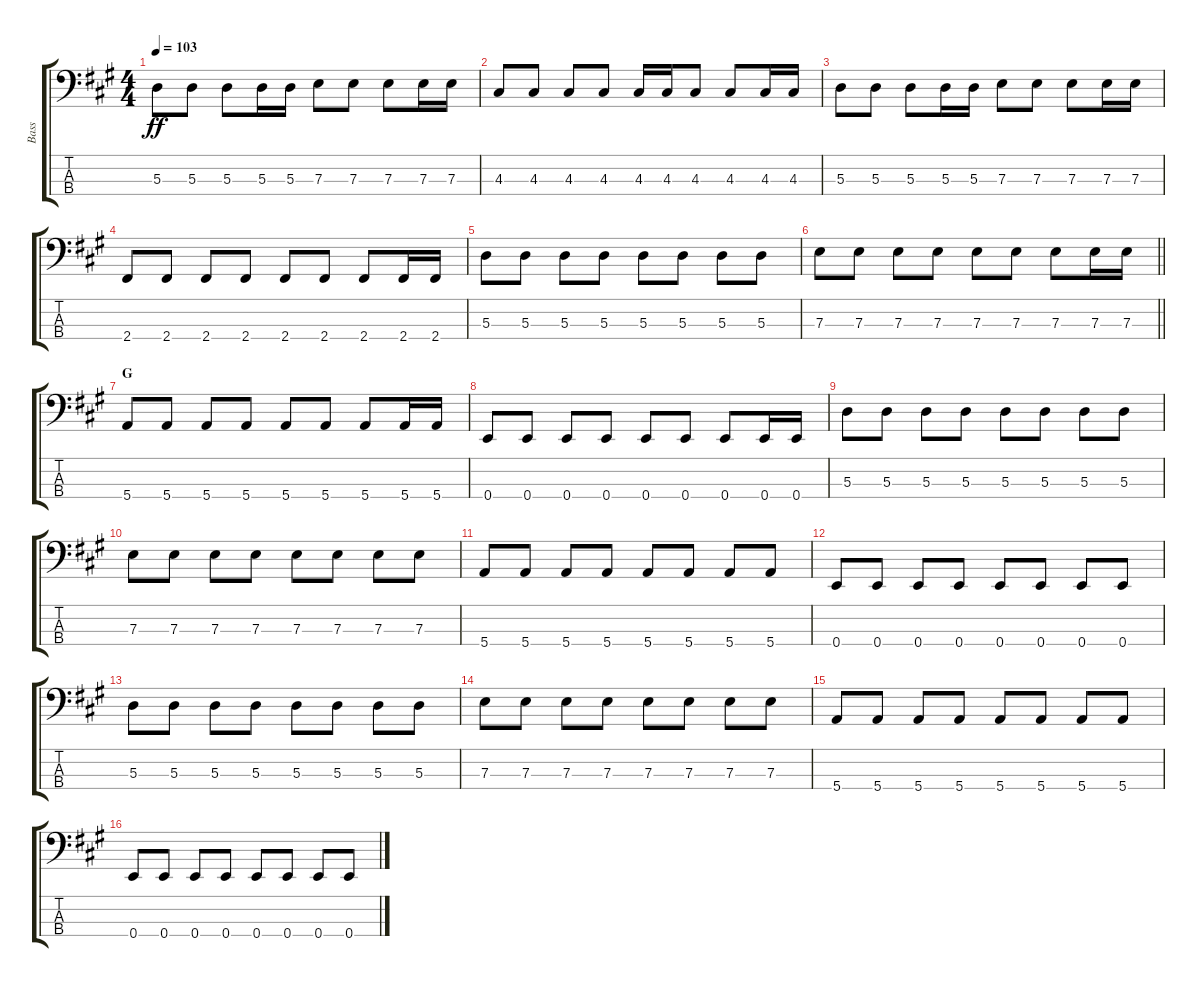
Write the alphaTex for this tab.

\track ("Bass" "Bass") {instrument electricbasspick}
\staff {score tabs}
\tuning (G2 D2 A1 E1) {hide}
\ts (4 4)
\tempo 103
\clef f4
\ks a
5.3.8{dy ff} 5.3.8 5.3.8 5.3.16 5.3.16 7.3.8 7.3.8 7.3.8 7.3.16 7.3.16 |
4.3.8 4.3.8 4.3.8 4.3.8 4.3.16 4.3.16 4.3.8 4.3.8 4.3.16 4.3.16 |
5.3.8 5.3.8 5.3.8 5.3.16 5.3.16 7.3.8 7.3.8 7.3.8 7.3.16 7.3.16 |
2.4.8 2.4.8 2.4.8 2.4.8 2.4.8 2.4.8 2.4.8 2.4.16 2.4.16 |
5.3.8 5.3.8 5.3.8 5.3.8 5.3.8 5.3.8 5.3.8 5.3.8 |
\barLineRight lightlight
7.3.8 7.3.8 7.3.8 7.3.8 7.3.8 7.3.8 7.3.8 7.3.16 7.3.16 |
\section ("" "G")
5.4.8 5.4.8 5.4.8 5.4.8 5.4.8 5.4.8 5.4.8 5.4.16 5.4.16 |
0.4.8 0.4.8 0.4.8 0.4.8 0.4.8 0.4.8 0.4.8 0.4.16 0.4.16 |
5.3.8 5.3.8 5.3.8 5.3.8 5.3.8 5.3.8 5.3.8 5.3.8 |
7.3.8 7.3.8 7.3.8 7.3.8 7.3.8 7.3.8 7.3.8 7.3.8 |
5.4.8 5.4.8 5.4.8 5.4.8 5.4.8 5.4.8 5.4.8 5.4.8 |
0.4.8 0.4.8 0.4.8 0.4.8 0.4.8 0.4.8 0.4.8 0.4.8 |
5.3.8 5.3.8 5.3.8 5.3.8 5.3.8 5.3.8 5.3.8 5.3.8 |
7.3.8 7.3.8 7.3.8 7.3.8 7.3.8 7.3.8 7.3.8 7.3.8 |
5.4.8 5.4.8 5.4.8 5.4.8 5.4.8 5.4.8 5.4.8 5.4.8 |
0.4.8 0.4.8 0.4.8 0.4.8 0.4.8 0.4.8 0.4.8 0.4.8
